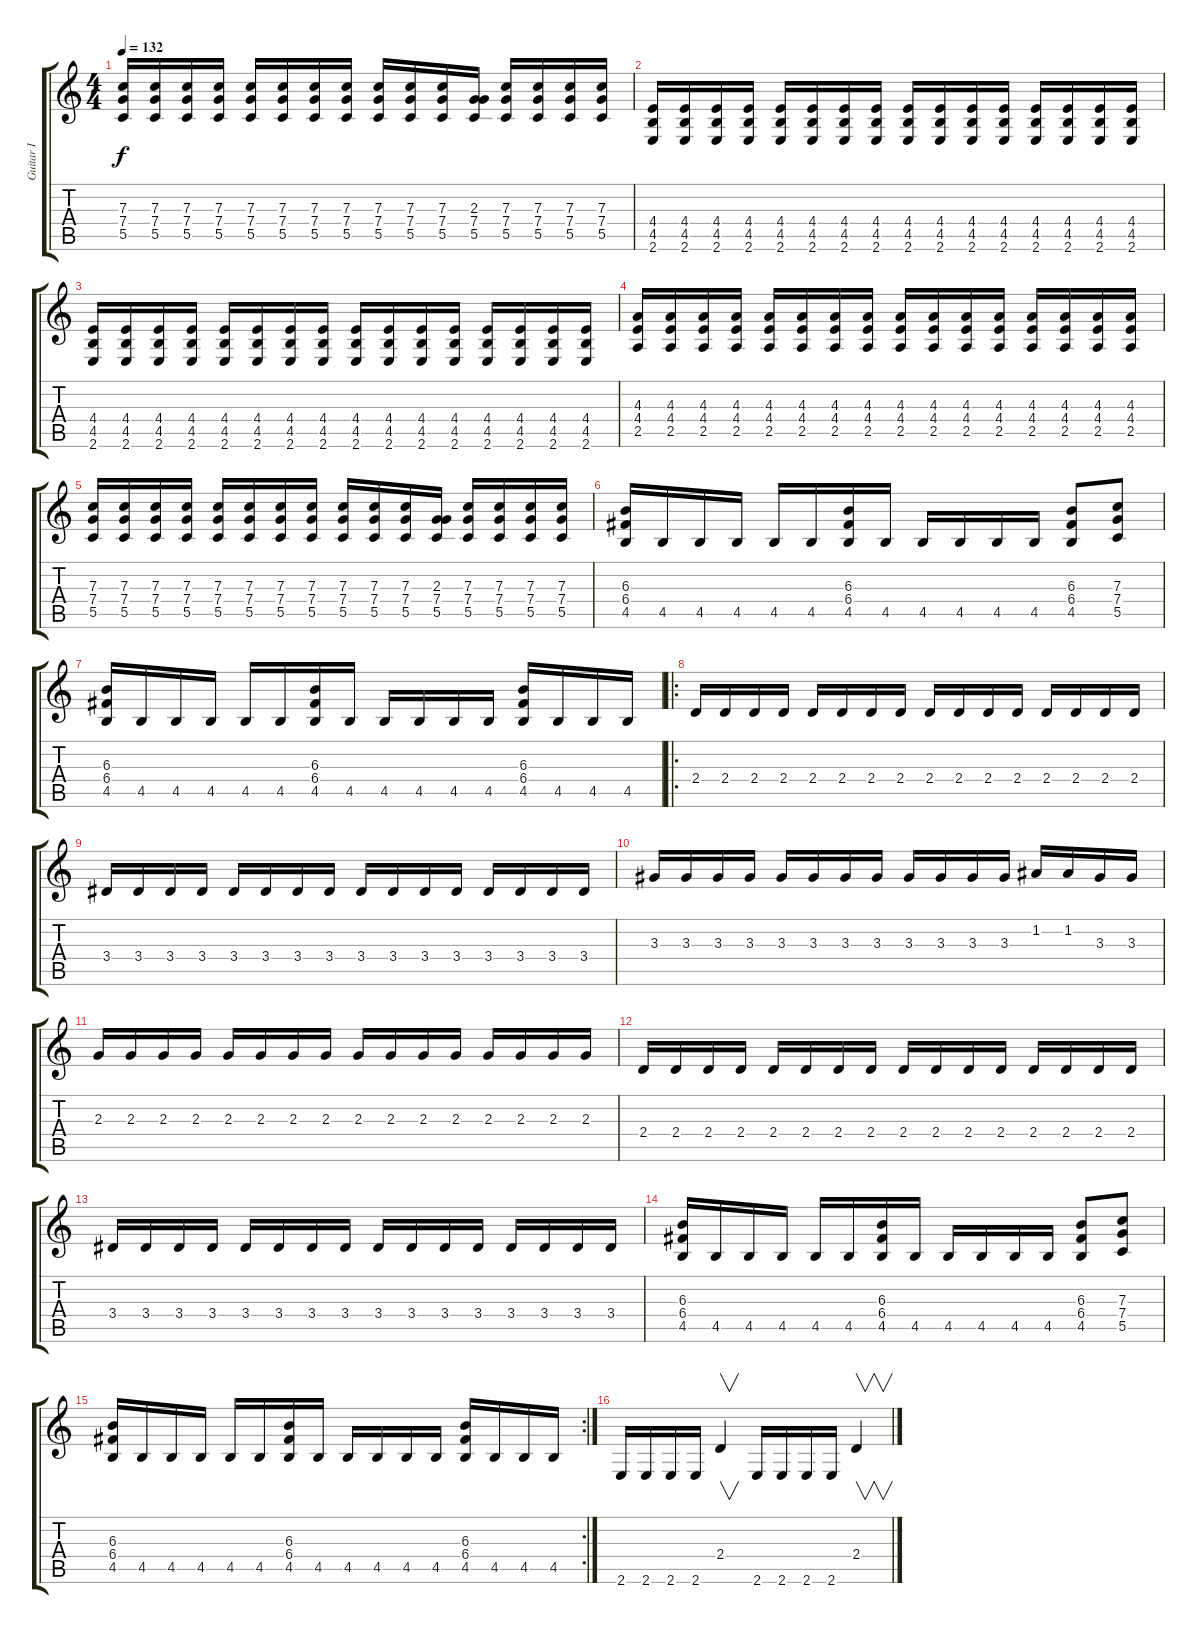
\track ("Guitar I" "Guitar I") {instrument distortionguitar}
\staff {score tabs}
\tuning (D4 A3 F3 C3 G2 D2) {hide}
\ts (4 4)
\tempo 132
\clef g2
\ks c
(7.3 7.4 5.5).16{dy f} (7.3 7.4 5.5).16 (7.3 7.4 5.5).16 (7.3 7.4 5.5).16 (7.3 7.4 5.5).16 (7.3 7.4 5.5).16 (7.3 7.4 5.5).16 (7.3 7.4 5.5).16 (7.3 7.4 5.5).16 (7.3 7.4 5.5).16 (7.3 7.4 5.5).16 (2.3 7.4 5.5).16 (7.3 7.4 5.5).16 (7.3 7.4 5.5).16 (7.3 7.4 5.5).16 (7.3 7.4 5.5).16 |
(4.4 4.5 2.6).16 (4.4 4.5 2.6).16 (4.4 4.5 2.6).16 (4.4 4.5 2.6).16 (4.4 4.5 2.6).16 (4.4 4.5 2.6).16 (4.4 4.5 2.6).16 (4.4 4.5 2.6).16 (4.4 4.5 2.6).16 (4.4 4.5 2.6).16 (4.4 4.5 2.6).16 (4.4 4.5 2.6).16 (4.4 4.5 2.6).16 (4.4 4.5 2.6).16 (4.4 4.5 2.6).16 (4.4 4.5 2.6).16 |
(4.4 4.5 2.6).16 (4.4 4.5 2.6).16 (4.4 4.5 2.6).16 (4.4 4.5 2.6).16 (4.4 4.5 2.6).16 (4.4 4.5 2.6).16 (4.4 4.5 2.6).16 (4.4 4.5 2.6).16 (4.4 4.5 2.6).16 (4.4 4.5 2.6).16 (4.4 4.5 2.6).16 (4.4 4.5 2.6).16 (4.4 4.5 2.6).16 (4.4 4.5 2.6).16 (4.4 4.5 2.6).16 (4.4 4.5 2.6).16 |
(4.3 4.4 2.5).16 (4.3 4.4 2.5).16 (4.3 4.4 2.5).16 (4.3 4.4 2.5).16 (4.3 4.4 2.5).16 (4.3 4.4 2.5).16 (4.3 4.4 2.5).16 (4.3 4.4 2.5).16 (4.3 4.4 2.5).16 (4.3 4.4 2.5).16 (4.3 4.4 2.5).16 (4.3 4.4 2.5).16 (4.3 4.4 2.5).16 (4.3 4.4 2.5).16 (4.3 4.4 2.5).16 (4.3 4.4 2.5).16 |
(7.3 7.4 5.5).16 (7.3 7.4 5.5).16 (7.3 7.4 5.5).16 (7.3 7.4 5.5).16 (7.3 7.4 5.5).16 (7.3 7.4 5.5).16 (7.3 7.4 5.5).16 (7.3 7.4 5.5).16 (7.3 7.4 5.5).16 (7.3 7.4 5.5).16 (7.3 7.4 5.5).16 (2.3 7.4 5.5).16 (7.3 7.4 5.5).16 (7.3 7.4 5.5).16 (7.3 7.4 5.5).16 (7.3 7.4 5.5).16 |
(6.3 6.4 4.5).16 4.5.16 4.5.16 4.5.16 4.5.16 4.5.16 (6.3 6.4 4.5).16 4.5.16 4.5.16 4.5.16 4.5.16 4.5.16 (6.3 6.4 4.5).8 (7.3 7.4 5.5).8 |
(6.3 6.4 4.5).16 4.5.16 4.5.16 4.5.16 4.5.16 4.5.16 (6.3 6.4 4.5).16 4.5.16 4.5.16 4.5.16 4.5.16 4.5.16 (6.3 6.4 4.5).16 4.5.16 4.5.16 4.5.16 |
\ro
2.4.16 2.4.16 2.4.16 2.4.16 2.4.16 2.4.16 2.4.16 2.4.16 2.4.16 2.4.16 2.4.16 2.4.16 2.4.16 2.4.16 2.4.16 2.4.16 |
3.4.16 3.4.16 3.4.16 3.4.16 3.4.16 3.4.16 3.4.16 3.4.16 3.4.16 3.4.16 3.4.16 3.4.16 3.4.16 3.4.16 3.4.16 3.4.16 |
3.3.16 3.3.16 3.3.16 3.3.16 3.3.16 3.3.16 3.3.16 3.3.16 3.3.16 3.3.16 3.3.16 3.3.16 1.2.16 1.2.16 3.3.16 3.3.16 |
2.3.16 2.3.16 2.3.16 2.3.16 2.3.16 2.3.16 2.3.16 2.3.16 2.3.16 2.3.16 2.3.16 2.3.16 2.3.16 2.3.16 2.3.16 2.3.16 |
2.4.16 2.4.16 2.4.16 2.4.16 2.4.16 2.4.16 2.4.16 2.4.16 2.4.16 2.4.16 2.4.16 2.4.16 2.4.16 2.4.16 2.4.16 2.4.16 |
3.4.16 3.4.16 3.4.16 3.4.16 3.4.16 3.4.16 3.4.16 3.4.16 3.4.16 3.4.16 3.4.16 3.4.16 3.4.16 3.4.16 3.4.16 3.4.16 |
(6.3 6.4 4.5).16 4.5.16 4.5.16 4.5.16 4.5.16 4.5.16 (6.3 6.4 4.5).16 4.5.16 4.5.16 4.5.16 4.5.16 4.5.16 (6.3 6.4 4.5).8 (7.3 7.4 5.5).8 |
\rc 2
(6.3 6.4 4.5).16 4.5.16 4.5.16 4.5.16 4.5.16 4.5.16 (6.3 6.4 4.5).16 4.5.16 4.5.16 4.5.16 4.5.16 4.5.16 (6.3 6.4 4.5).16 4.5.16 4.5.16 4.5.16 |
2.6.16 2.6.16 2.6.16 2.6.16 2.4.4{v} 2.6.16 2.6.16 2.6.16 2.6.16 2.4.4{v}
